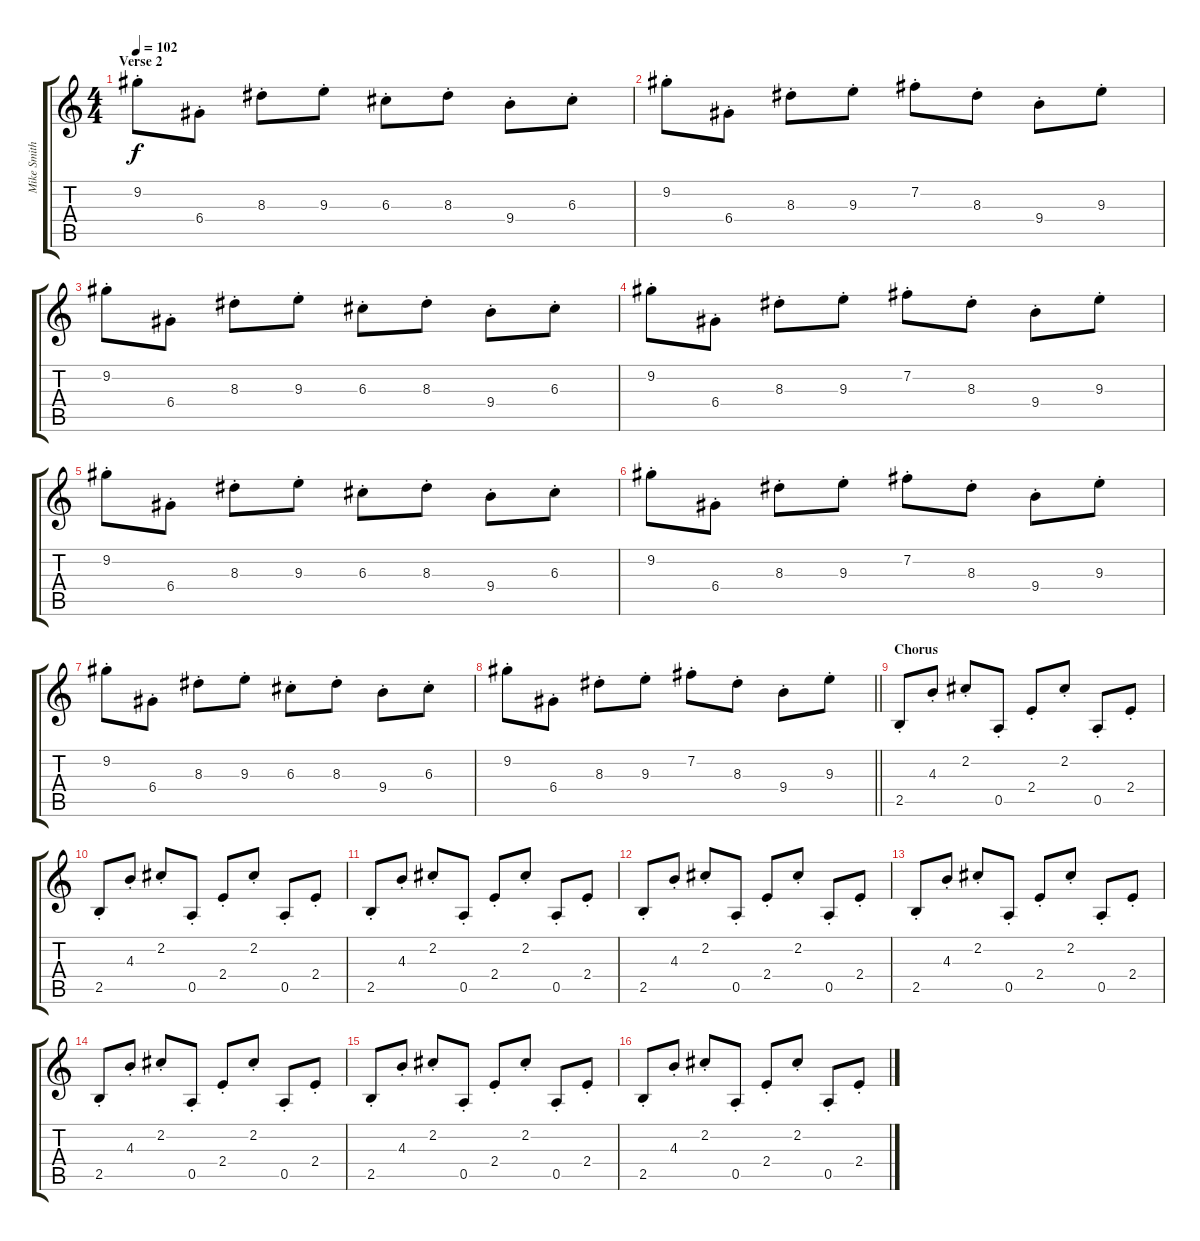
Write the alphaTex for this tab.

\track ("Mike Smith (Electric Guitar)" "Mike Smith") {instrument overdrivenguitar}
\staff {score tabs}
\tuning (E4 B3 G3 D3 A2 E2) {hide}
\ts (4 4)
\section ("" "Verse 2")
\tempo 102
\clef g2
\ks c
9.2{st}.8{dy f} 6.4{st}.8 8.3{st}.8 9.3{st}.8 6.3{st}.8 8.3{st}.8 9.4{st}.8 6.3{st}.8 |
9.2{st}.8 6.4{st}.8 8.3{st}.8 9.3{st}.8 7.2{st}.8 8.3{st}.8 9.4{st}.8 9.3{st}.8 |
9.2{st}.8 6.4{st}.8 8.3{st}.8 9.3{st}.8 6.3{st}.8 8.3{st}.8 9.4{st}.8 6.3{st}.8 |
9.2{st}.8 6.4{st}.8 8.3{st}.8 9.3{st}.8 7.2{st}.8 8.3{st}.8 9.4{st}.8 9.3{st}.8 |
9.2{st}.8 6.4{st}.8 8.3{st}.8 9.3{st}.8 6.3{st}.8 8.3{st}.8 9.4{st}.8 6.3{st}.8 |
9.2{st}.8 6.4{st}.8 8.3{st}.8 9.3{st}.8 7.2{st}.8 8.3{st}.8 9.4{st}.8 9.3{st}.8 |
9.2{st}.8 6.4{st}.8 8.3{st}.8 9.3{st}.8 6.3{st}.8 8.3{st}.8 9.4{st}.8 6.3{st}.8 |
\barLineRight lightlight
9.2{st}.8 6.4{st}.8 8.3{st}.8 9.3{st}.8 7.2{st}.8 8.3{st}.8 9.4{st}.8 9.3{st}.8 |
\section ("" "Chorus")
2.5{st}.8 4.3{st}.8 2.2{st}.8 0.5{st}.8 2.4{st}.8 2.2{st}.8 0.5{st}.8 2.4{st}.8 |
2.5{st}.8 4.3{st}.8 2.2{st}.8 0.5{st}.8 2.4{st}.8 2.2{st}.8 0.5{st}.8 2.4{st}.8 |
2.5{st}.8 4.3{st}.8 2.2{st}.8 0.5{st}.8 2.4{st}.8 2.2{st}.8 0.5{st}.8 2.4{st}.8 |
2.5{st}.8 4.3{st}.8 2.2{st}.8 0.5{st}.8 2.4{st}.8 2.2{st}.8 0.5{st}.8 2.4{st}.8 |
2.5{st}.8 4.3{st}.8 2.2{st}.8 0.5{st}.8 2.4{st}.8 2.2{st}.8 0.5{st}.8 2.4{st}.8 |
2.5{st}.8 4.3{st}.8 2.2{st}.8 0.5{st}.8 2.4{st}.8 2.2{st}.8 0.5{st}.8 2.4{st}.8 |
2.5{st}.8 4.3{st}.8 2.2{st}.8 0.5{st}.8 2.4{st}.8 2.2{st}.8 0.5{st}.8 2.4{st}.8 |
2.5{st}.8 4.3{st}.8 2.2{st}.8 0.5{st}.8 2.4{st}.8 2.2{st}.8 0.5{st}.8 2.4{st}.8
